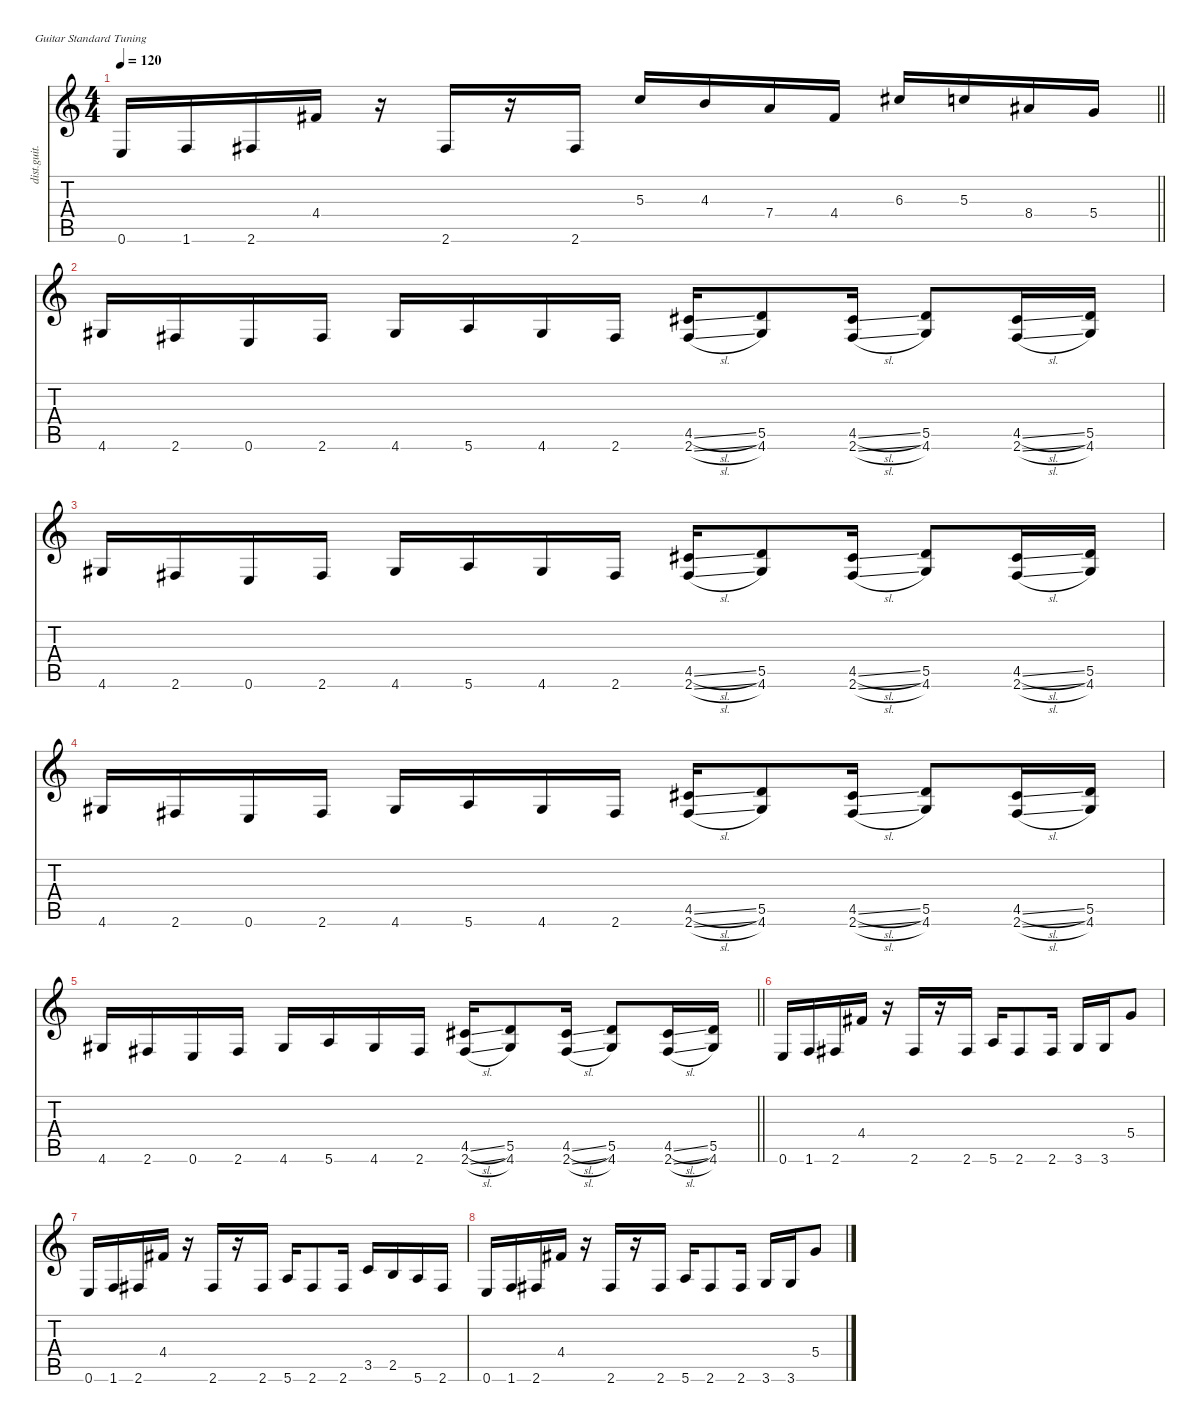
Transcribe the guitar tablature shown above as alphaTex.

\defaultSystemsLayout 4
\hideDynamics
\bracketExtendMode nobrackets
\otherSystemsTrackNameOrientation horizontal
\track ("Guitar 1" "dist.guit.") {defaultSystemsLayout 4 mute instrument distortionguitar}
\staff {score tabs}
\tuning (E4 B3 G3 D3 A2 E2)
\ts (4 4)
\tempo 120
\clef g2
\barLineRight lightlight
\ks c
0.6.16{dy f beam Up} 1.6.16{beam Up} 2.6{acc #}.16{beam Up} 4.4{acc #}.16{beam Up} r.16{beam Up} 2.6{acc #}.16{beam Up} r.16{beam Up} 2.6{acc #}.16{beam Up} 5.3.16{beam Up} 4.3.16{beam Up} 7.4.16{beam Up} 4.4{acc #}.16{beam Up} 6.3{acc #}.16{beam Up} 5.3.16{beam Up} 8.4{acc #}.16{beam Up} 5.4.16{beam Up} |
4.6{acc #}.16{beam Up} 2.6{acc #}.16{beam Up} 0.6.16{beam Up} 2.6{acc #}.16{beam Up} 4.6{acc #}.16{beam Up} 5.6.16{beam Up} 4.6{acc #}.16{beam Up} 2.6{acc #}.16{beam Up} (4.5{sl acc #} 2.6{sl acc #}).16{beam Up} (5.5 4.6{acc #}).8{beam Up} (4.5{sl acc #} 2.6{sl acc #}).16{beam Up} (5.5 4.6{acc #}).8{beam Up} (4.5{sl acc #} 2.6{sl acc #}).16{beam Up} (5.5 4.6{acc #}).16{beam Up} |
4.6{acc #}.16{beam Up} 2.6{acc #}.16{beam Up} 0.6.16{beam Up} 2.6{acc #}.16{beam Up} 4.6{acc #}.16{beam Up} 5.6.16{beam Up} 4.6{acc #}.16{beam Up} 2.6{acc #}.16{beam Up} (4.5{sl acc #} 2.6{sl acc #}).16{beam Up} (5.5 4.6{acc #}).8{beam Up} (4.5{sl acc #} 2.6{sl acc #}).16{beam Up} (5.5 4.6{acc #}).8{beam Up} (4.5{sl acc #} 2.6{sl acc #}).16{beam Up} (5.5 4.6{acc #}).16{beam Up} |
4.6{acc #}.16{beam Up} 2.6{acc #}.16{beam Up} 0.6.16{beam Up} 2.6{acc #}.16{beam Up} 4.6{acc #}.16{beam Up} 5.6.16{beam Up} 4.6{acc #}.16{beam Up} 2.6{acc #}.16{beam Up} (4.5{sl acc #} 2.6{sl acc #}).16{beam Up} (5.5 4.6{acc #}).8{beam Up} (4.5{sl acc #} 2.6{sl acc #}).16{beam Up} (5.5 4.6{acc #}).8{beam Up} (4.5{sl acc #} 2.6{sl acc #}).16{beam Up} (5.5 4.6{acc #}).16{beam Up} |
\barLineRight lightlight
4.6{acc #}.16{beam Up} 2.6{acc #}.16{beam Up} 0.6.16{beam Up} 2.6{acc #}.16{beam Up} 4.6{acc #}.16{beam Up} 5.6.16{beam Up} 4.6{acc #}.16{beam Up} 2.6{acc #}.16{beam Up} (4.5{sl acc #} 2.6{sl acc #}).16{beam Up} (5.5 4.6{acc #}).8{beam Up} (4.5{sl acc #} 2.6{sl acc #}).16{beam Up} (5.5 4.6{acc #}).8{beam Up} (4.5{sl acc #} 2.6{sl acc #}).16{beam Up} (5.5 4.6{acc #}).16{beam Up} |
0.6.16{beam Up} 1.6.16{beam Up} 2.6{acc #}.16{beam Up} 4.4{acc #}.16{beam Up} r.16{beam Up} 2.6{acc #}.16{beam Up} r.16{beam Up} 2.6{acc #}.16{beam Up} 5.6.16{beam Up} 2.6{acc #}.8{beam Up} 2.6{acc #}.16{beam Up} 3.6.16{beam Up} 3.6.16{beam Up} 5.4.8{beam Up} |
0.6.16{beam Up} 1.6.16{beam Up} 2.6{acc #}.16{beam Up} 4.4{acc #}.16{beam Up} r.16{beam Up} 2.6{acc #}.16{beam Up} r.16{beam Up} 2.6{acc #}.16{beam Up} 5.6.16{beam Up} 2.6{acc #}.8{beam Up} 2.6{acc #}.16{beam Up} 3.5.16{beam Up} 2.5.16{beam Up} 5.6.16{beam Up} 2.6{acc #}.16{beam Up} |
0.6.16{beam Up} 1.6.16{beam Up} 2.6{acc #}.16{beam Up} 4.4{acc #}.16{beam Up} r.16{beam Up} 2.6{acc #}.16{beam Up} r.16{beam Up} 2.6{acc #}.16{beam Up} 5.6.16{beam Up} 2.6{acc #}.8{beam Up} 2.6{acc #}.16{beam Up} 3.6.16{beam Up} 3.6.16{beam Up} 5.4.8{beam Up}
